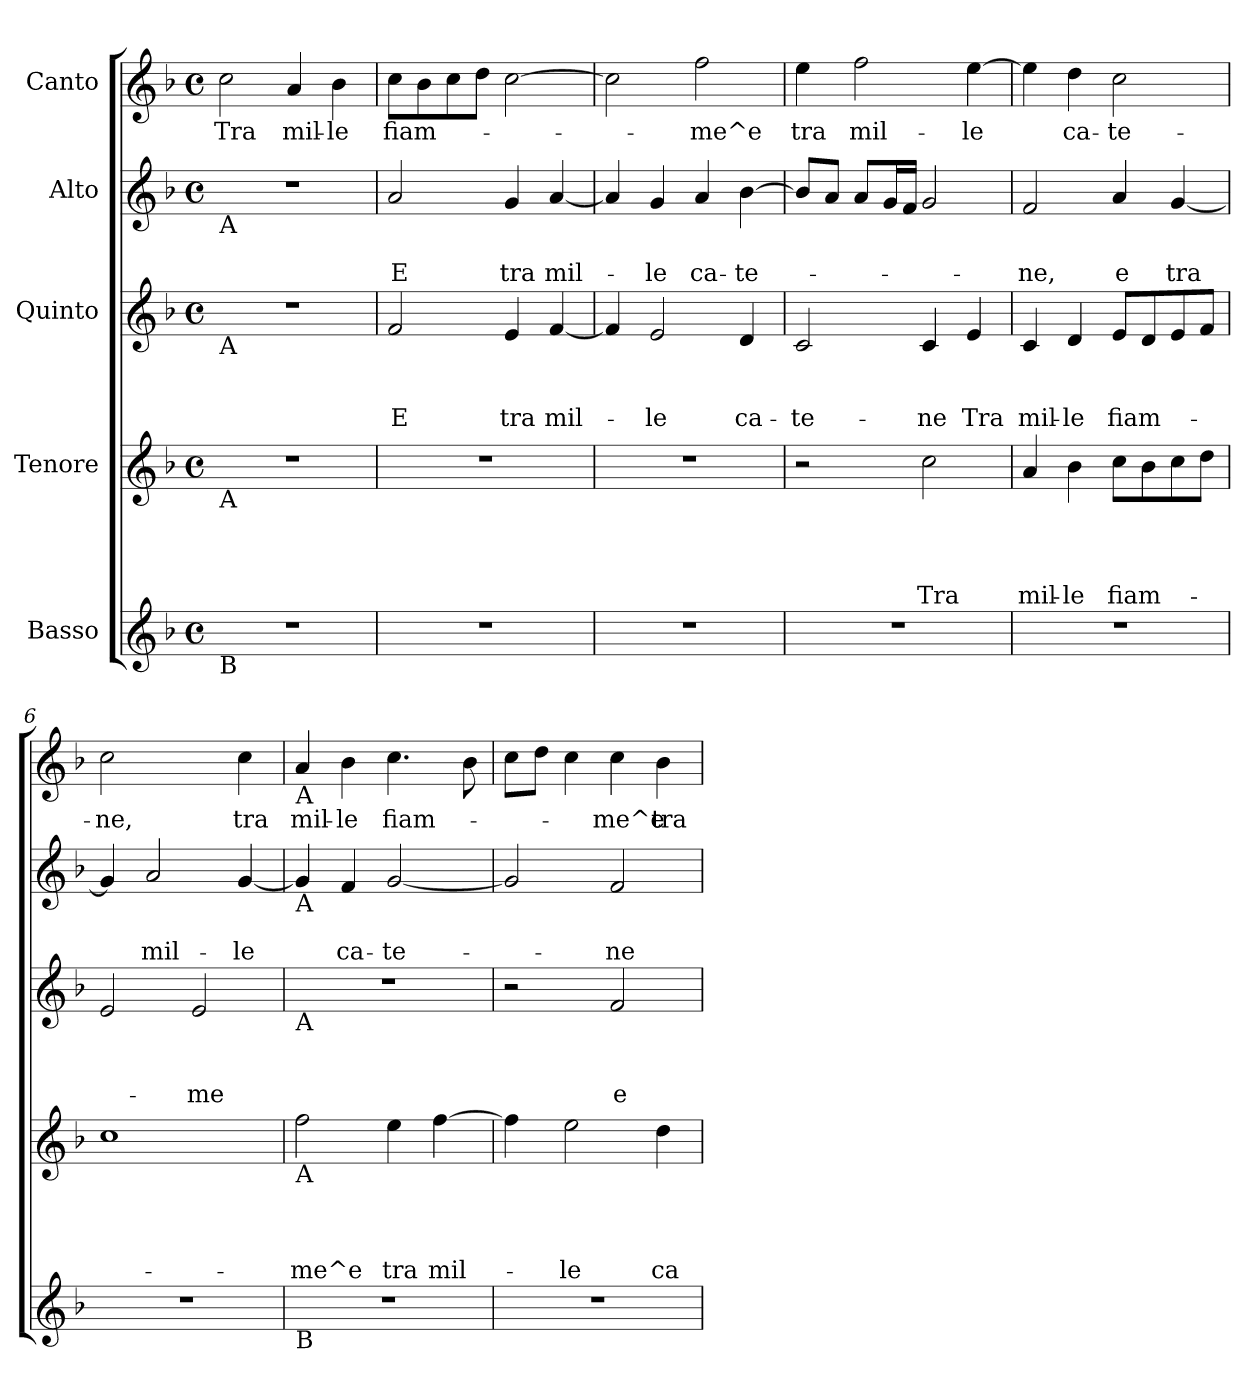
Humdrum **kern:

**kern	**kern	**text	**text	**text	**text	**kern	**text	**text	**text	**kern	**text	**text	**kern	**text
*part5	*part4	*part4	*part4	*part4	*part4	*part3	*part3	*part3	*part3	*part2	*part2	*part2	*part1	*part1
*staff5	*staff4	*staff4	*staff4	*staff4	*staff4	*staff3	*staff3	*staff3	*staff3	*staff2	*staff2	*staff2	*staff1	*staff1
*I"Basso	*I"Tenore	*	*	*	*	*I"Quinto	*	*	*	*I"Alto	*	*	*I"Canto	*
*clefG2	*clefG2	*	*	*	*	*clefG2	*	*	*	*clefG2	*	*	*clefG2	*
*k[b-]	*k[b-]	*	*	*	*	*k[b-]	*	*	*	*k[b-]	*	*	*k[b-]	*
*F:	*F:	*	*	*	*	*F:	*	*	*	*F:	*	*	*F:	*
*M4/4	*M4/4	*	*	*	*	*M4/4	*	*	*	*M4/4	*	*	*M4/4	*
*met(c)	*met(c)	*	*	*	*	*met(c)	*	*	*	*met(c)	*	*	*met(c)	*
=1	=1	=1	=1	=1	=1	=1	=1	=1	=1	=1	=1	=1	=1	=1
!	!	!	!	!	!	!	!	!	!	!LO:TX:b:t=A	!	!	!	!
!	!	!	!	!	!	!LO:TX:b:t=A	!	!	!	!	!	!	!	!
!	!LO:TX:b:t=A	!	!	!	!	!	!	!	!	!	!	!	!	!
!LO:TX:b:t=B	!	!	!	!	!	!	!	!	!	!	!	!	!	!
!	!	!	!	!	!	!	!	!	!	!	!	!	!	!LO:LY:b
1r	1r	.	.	.	.	1r	.	.	.	1r	.	.	2cc\	Tra
!	!	!	!	!	!	!	!	!	!	!	!	!	!	!LO:LY:b
.	.	.	.	.	.	.	.	.	.	.	.	.	4a/	mil-
!	!	!	!	!	!	!	!	!	!	!	!	!	!	!LO:LY:b
.	.	.	.	.	.	.	.	.	.	.	.	.	4b-\	-le
=2	=2	=2	=2	=2	=2	=2	=2	=2	=2	=2	=2	=2	=2	=2
!	!	!	!	!	!	!	!	!	!LO:LY:b	!	!	!LO:LY:b	!	!LO:LY:b
1r	1r	.	.	.	.	2f/	.	.	E	2a/	.	E	8cc\L	fiam-
.	.	.	.	.	.	.	.	.	.	.	.	.	8b-\	.
.	.	.	.	.	.	.	.	.	.	.	.	.	8cc\	.
.	.	.	.	.	.	.	.	.	.	.	.	.	8dd\J	.
!	!	!	!	!	!	!	!	!	!LO:LY:b	!	!	!LO:LY:b	!	!
.	.	.	.	.	.	4e/	.	.	tra	4g/	.	tra	[>2cc\	.
!	!	!	!	!	!	!	!	!	!LO:LY:b	!	!	!LO:LY:b	!	!
.	.	.	.	.	.	[<4f/	.	.	mil-	[<4a/	.	mil-	.	.
=3	=3	=3	=3	=3	=3	=3	=3	=3	=3	=3	=3	=3	=3	=3
1r	1r	.	.	.	.	4f/]	.	.	.	4a/]	.	.	2cc\]	.
!	!	!	!	!	!	!	!	!	!LO:LY:b	!	!	!LO:LY:b	!	!
.	.	.	.	.	.	2e/	.	.	-le	4g/	.	-le	.	.
!	!	!	!	!	!	!	!	!	!	!	!	!LO:LY:b	!	!LO:LY:b
.	.	.	.	.	.	.	.	.	.	4a/	.	ca-	2ff\	-me^e
!	!	!	!	!	!	!	!	!	!LO:LY:b	!	!	!LO:LY:b	!	!
.	.	.	.	.	.	4d/	.	.	ca-	[>4b-\	.	-te-	.	.
=4	=4	=4	=4	=4	=4	=4	=4	=4	=4	=4	=4	=4	=4	=4
!	!	!	!	!	!	!	!	!	!LO:LY:b	!	!	!	!	!LO:LY:b
1r	2r	.	.	.	.	2c/	.	.	-te-	8b-/L]	.	.	4ee\	tra
.	.	.	.	.	.	.	.	.	.	8a/J	.	.	.	.
!	!	!	!	!	!	!	!	!	!	!	!	!	!	!LO:LY:b
.	.	.	.	.	.	.	.	.	.	8a/L	.	.	2ff\	mil-
.	.	.	.	.	.	.	.	.	.	16g/L	.	.	.	.
.	.	.	.	.	.	.	.	.	.	16f/JJ	.	.	.	.
!	!	!	!	!	!LO:LY:b	!	!	!	!LO:LY:b	!	!	!	!	!
.	2cc\	.	.	.	Tra	4c/	.	.	-ne	2g/	.	.	.	.
!	!	!	!	!	!	!	!	!	!LO:LY:b	!	!	!	!	!LO:LY:b
.	.	.	.	.	.	4e/	.	.	Tra	.	.	.	[>4ee\	-le
=5	=5	=5	=5	=5	=5	=5	=5	=5	=5	=5	=5	=5	=5	=5
!	!	!	!	!	!LO:LY:b	!	!	!	!LO:LY:b	!	!	!LO:LY:b	!	!
1r	4a/	.	.	.	mil-	4c/	.	.	mil-	2f/	.	-ne,	4ee\]	.
!	!	!	!	!	!LO:LY:b	!	!	!	!LO:LY:b	!	!	!	!	!LO:LY:b
.	4b-\	.	.	.	-le	4d/	.	.	-le	.	.	.	4dd\	ca-
!	!	!	!	!	!LO:LY:b	!	!	!	!LO:LY:b	!	!	!LO:LY:b	!	!LO:LY:b
.	8cc\L	.	.	.	fiam-	8e/L	.	.	fiam-	4a/	.	e	2cc\	-te-
.	8b-\	.	.	.	.	8d/	.	.	.	.	.	.	.	.
!	!	!	!	!	!	!	!	!	!	!	!	!LO:LY:b	!	!
.	8cc\	.	.	.	.	8e/	.	.	.	[<4g/	.	tra	.	.
.	8dd\J	.	.	.	.	8f/J	.	.	.	.	.	.	.	.
=6	=6	=6	=6	=6	=6	=6	=6	=6	=6	=6	=6	=6	=6	=6
!	!	!	!	!	!	!	!	!	!	!	!	!	!	!LO:LY:b
1r	1cc	.	.	.	.	2e/	.	.	.	4g/]	.	.	2cc\	-ne,
!	!	!	!	!	!	!	!	!	!	!	!	!LO:LY:b	!	!
.	.	.	.	.	.	.	.	.	.	2a/	.	mil-	.	.
!	!	!	!	!	!	!	!	!	!LO:LY:b	!	!	!	!	!
.	.	.	.	.	.	2e/	.	.	-me	.	.	.	4ryy	.
!	!	!	!	!	!	!	!	!	!	!	!	!LO:LY:b	!	!LO:LY:b
.	.	.	.	.	.	.	.	.	.	[<4g/	.	-le	4cc\	tra
!!LO:LB:g=z
=7	=7	=7	=7	=7	=7	=7	=7	=7	=7	=7	=7	=7	=7	=7
!	!	!	!	!	!	!	!	!	!	!	!	!	!LO:TX:b:t=A	!
!	!	!	!	!	!	!	!	!	!	!LO:TX:b:t=A	!	!	!	!
!	!	!	!	!	!	!LO:TX:b:t=A	!	!	!	!	!	!	!	!
!	!LO:TX:b:t=A	!	!	!	!	!	!	!	!	!	!	!	!	!
!LO:TX:b:t=B	!	!	!	!	!	!	!	!	!	!	!	!	!	!
!	!	!	!	!	!LO:LY:b	!	!	!	!	!	!	!	!	!LO:LY:b
1r	2ff\	.	.	.	-me^e	1r	.	.	.	4g/]	.	.	4a/	mil-
!	!	!	!	!	!	!	!	!	!	!	!	!LO:LY:b	!	!LO:LY:b
.	.	.	.	.	.	.	.	.	.	4f/	.	ca-	4b-\	-le
!	!	!	!	!	!LO:LY:b	!	!	!	!	!	!	!LO:LY:b	!	!LO:LY:b
.	4ee\	.	.	.	tra	.	.	.	.	[<2g/	.	-te-	4.cc\	fiam-
!	!	!	!	!	!LO:LY:b	!	!	!	!	!	!	!	!	!
.	[>4ff\	.	.	.	mil-	.	.	.	.	.	.	.	.	.
.	.	.	.	.	.	.	.	.	.	.	.	.	8b-\	.
=8	=8	=8	=8	=8	=8	=8	=8	=8	=8	=8	=8	=8	=8	=8
1r	4ff\]	.	.	.	.	2r	.	.	.	2g/]	.	.	8cc\L	.
.	.	.	.	.	.	.	.	.	.	.	.	.	8dd\J	.
!	!	!	!	!	!LO:LY:b	!	!	!	!	!	!	!	!	!
.	2ee\	.	.	.	-le	.	.	.	.	.	.	.	4cc\	.
!	!	!	!	!	!	!	!	!	!LO:LY:b	!	!	!LO:LY:b	!	!LO:LY:b
.	.	.	.	.	.	2f/	.	.	e	2f/	.	-ne	4cc\	-me^e
!	!	!	!	!	!LO:LY:b	!	!	!	!	!	!	!	!	!LO:LY:b
.	4dd\	.	.	.	ca-	.	.	.	.	.	.	.	4b-\	tra
=	=	=	=	=	=	=	=	=	=	=	=	=	=	=
*-	*-	*-	*-	*-	*-	*-	*-	*-	*-	*-	*-	*-	*-	*-
